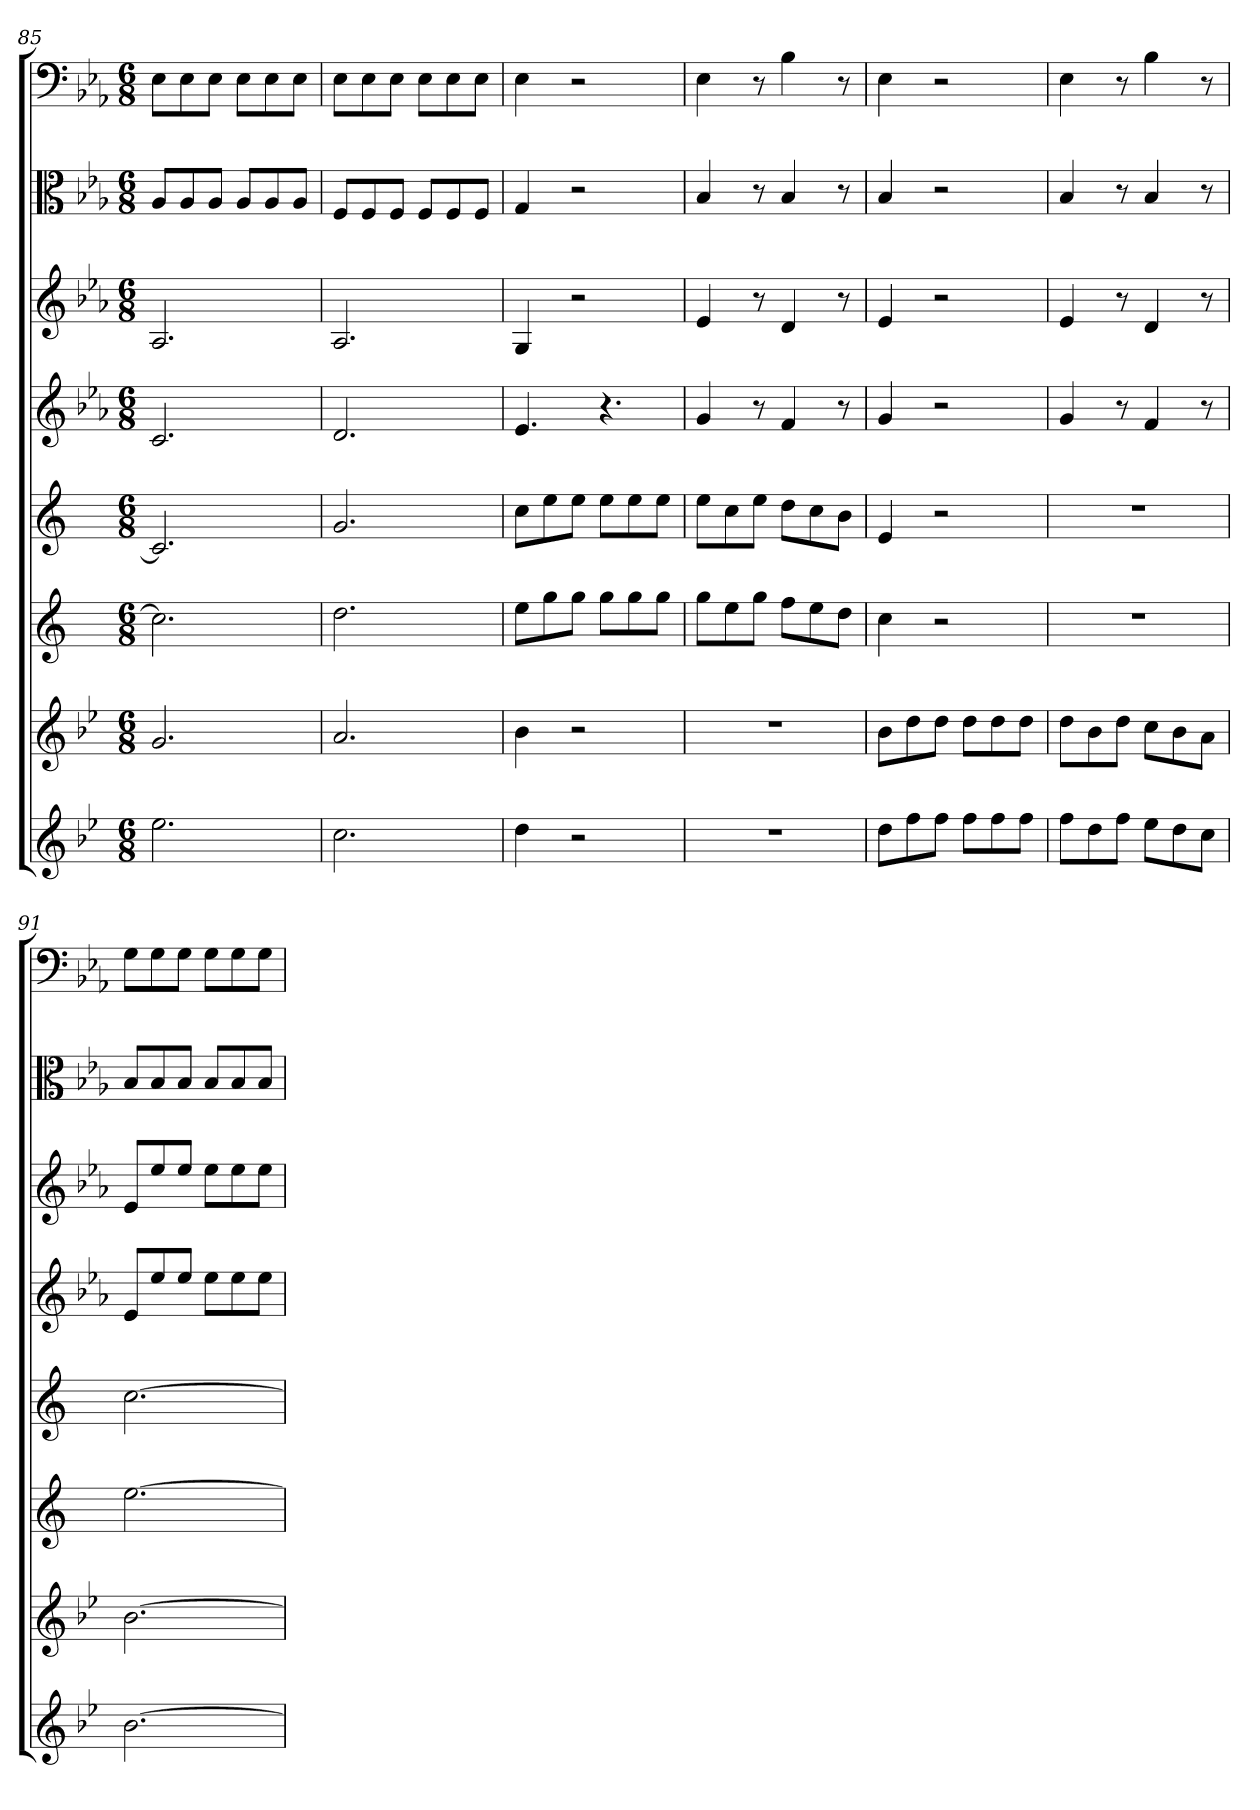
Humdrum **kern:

**kern	**kern	**kern	**kern	**kern	**kern	**kern	**kern
*part8	*part7	*part6	*part5	*part4	*part3	*part2	*part1
*staff8	*staff7	*staff6	*staff5	*staff4	*staff3	*staff2	*staff1
*	*	*	*	*	*	*clefC3	*clefF4
*k[b-e-]	*k[b-e-]	*k[]	*k[]	*k[b-e-a-]	*k[b-e-a-]	*k[b-e-a-]	*k[b-e-a-]
*M6/8	*M6/8	*M6/8	*M6/8	*M6/8	*M6/8	*M6/8	*M6/8
=85	=85	=85	=85	=85	=85	=85	=85
2.ee-	2.g	2.cc]	2.c]	2.c	2.A-	8A-/L	8E-\L
.	.	.	.	.	.	8A-/	8E-\
.	.	.	.	.	.	8A-/J	8E-\J
.	.	.	.	.	.	8A-/L	8E-\L
.	.	.	.	.	.	8A-/	8E-\
.	.	.	.	.	.	8A-/J	8E-\J
=86	=86	=86	=86	=86	=86	=86	=86
2.cc	2.a	2.dd	2.g	2.d	2.A-	8F/L	8E-\L
.	.	.	.	.	.	8F/	8E-\
.	.	.	.	.	.	8F/J	8E-\J
.	.	.	.	.	.	8F/L	8E-\L
.	.	.	.	.	.	8F/	8E-\
.	.	.	.	.	.	8F/J	8E-\J
=87	=87	=87	=87	=87	=87	=87	=87
4dd	4b-	8eeL	8ccL	4.e-	4G	4G	4E-
.	.	8gg	8ee	.	.	.	.
2r	2r	8ggJ	8eeJ	.	2r	2r	2r
.	.	8ggL	8eeL	4.r	.	.	.
.	.	8gg	8ee	.	.	.	.
.	.	8ggJ	8eeJ	.	.	.	.
=88	=88	=88	=88	=88	=88	=88	=88
2.r	2.r	8ggL	8eeL	4g	4e-	4B-	4E-
.	.	8ee	8cc	.	.	.	.
.	.	8ggJ	8eeJ	8r	8r	8r	8r
.	.	8ffL	8ddL	4f	4d	4B-	4B-
.	.	8ee	8cc	.	.	.	.
.	.	8ddJ	8bJ	8r	8r	8r	8r
=89	=89	=89	=89	=89	=89	=89	=89
8ddL	8b-L	4cc	4e	4g	4e-	4B-	4E-
8ff	8dd	.	.	.	.	.	.
8ffJ	8ddJ	2r	2r	2r	2r	2r	2r
8ffL	8ddL	.	.	.	.	.	.
8ff	8dd	.	.	.	.	.	.
8ffJ	8ddJ	.	.	.	.	.	.
=90	=90	=90	=90	=90	=90	=90	=90
8ffL	8ddL	2.r	2.r	4g	4e-	4B-	4E-
8dd	8b-	.	.	.	.	.	.
8ffJ	8ddJ	.	.	8r	8r	8r	8r
8ee-L	8ccL	.	.	4f	4d	4B-	4B-
8dd	8b-	.	.	.	.	.	.
8ccJ	8aJ	.	.	8r	8r	8r	8r
=91	=91	=91	=91	=91	=91	=91	=91
[2.b-	[2.b-	[2.ee	[2.cc	8e-L	8e-L	8B-/L	8G\L
.	.	.	.	8ee-	8ee-	8B-/	8G\
.	.	.	.	8ee-J	8ee-J	8B-/J	8G\J
.	.	.	.	8ee-L	8ee-L	8B-/L	8G\L
.	.	.	.	8ee-	8ee-	8B-/	8G\
.	.	.	.	8ee-J	8ee-J	8B-/J	8G\J
=	=	=	=	=	=	=	=
*-	*-	*-	*-	*-	*-	*-	*-
